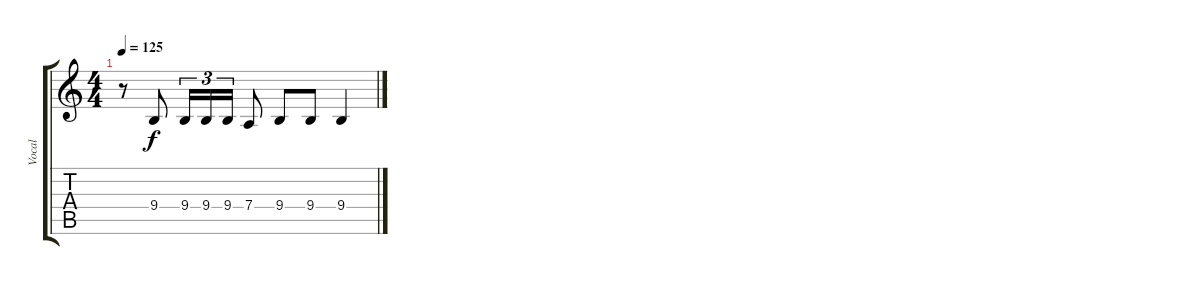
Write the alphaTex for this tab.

\track ("Vocal" "Vocal") {instrument harmonica}
\staff {score tabs}
\tuning (E4 B3 G3 D3 A2 E2) {hide}
\ts (4 4)
\tempo 125
\clef g2
\ks c
r.8{dy f} 9.4.8 9.4.16{tu (3 2)} 9.4.16{tu (3 2)} 9.4.16{tu (3 2)} 7.4.8 9.4.8 9.4.8 9.4.4
